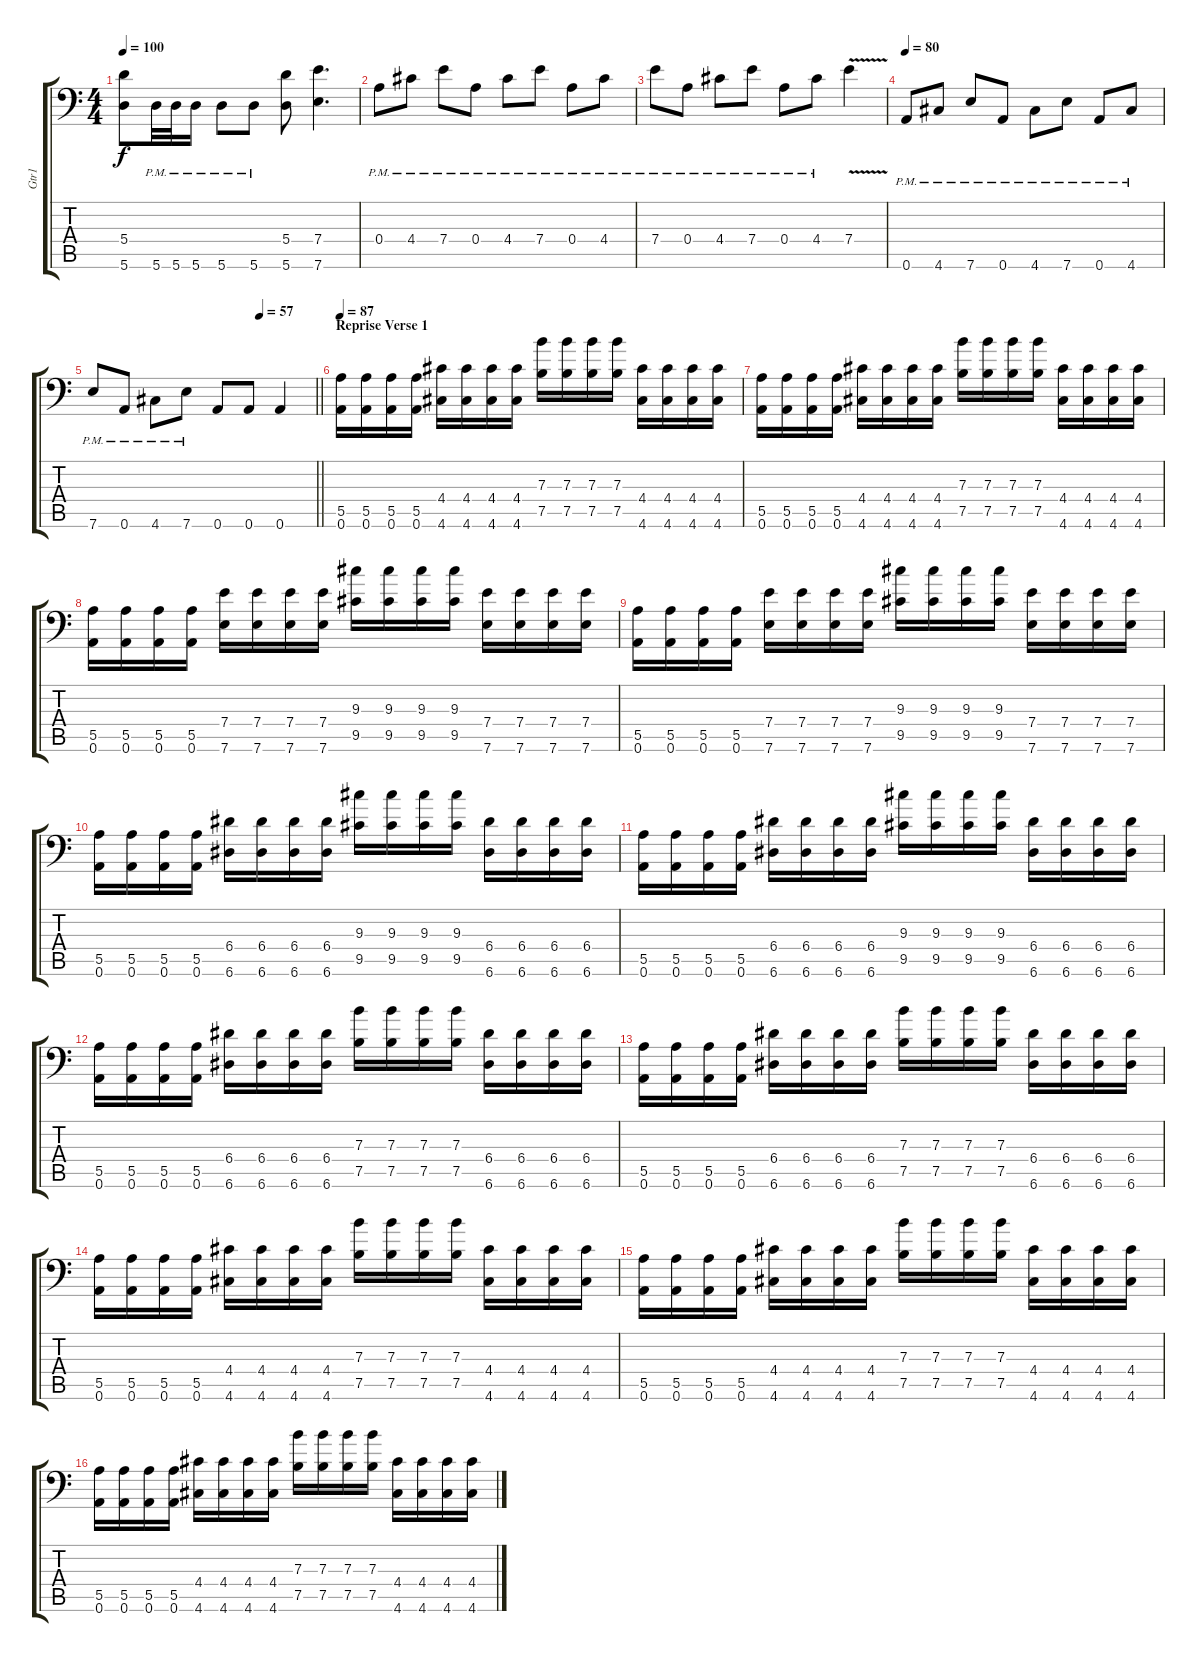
\track ("Gtr1" "Gtr1") {instrument distortionguitar}
\staff {score tabs}
\tuning (Db4 A3 E3 A2 E2 A1) {hide}
\ts (4 4)
\tempo 100
\clef f4
\ks c
(5.4{t} 5.6{t}).8{dy f} 5.6{pm}.32 5.6{pm}.32 5.6{pm}.16 5.6{pm}.8 5.6{pm}.8 (5.4 5.6).8 (7.4 7.6).4{d} |
0.4{pm}.8 4.4{pm}.8 7.4{pm}.8 0.4{pm}.8 4.4{pm}.8 7.4{pm}.8 0.4{pm}.8 4.4{pm}.8 |
7.4{pm}.8 0.4{pm}.8 4.4{pm}.8 7.4{pm}.8 0.4{pm}.8 4.4{pm}.8 7.4{v}.4 |
\tempo 80
0.6{pm}.8 4.6{pm}.8 7.6{pm}.8 0.6{pm}.8 4.6{pm}.8 7.6{pm}.8 0.6{pm}.8 4.6{pm}.8 |
\tempo (57 0.75)
\barLineRight lightlight
7.6{pm}.8 0.6{pm}.8 4.6{pm}.8 7.6{pm}.8 0.6.8 0.6.8 0.6.4 |
\section ("" "Reprise Verse 1")
\tempo 87
(5.5 0.6).16 (5.5 0.6).16 (5.5 0.6).16 (5.5 0.6).16 (4.4 4.6).16 (4.4 4.6).16 (4.4 4.6).16 (4.4 4.6).16 (7.3 7.5).16 (7.3 7.5).16 (7.3 7.5).16 (7.3 7.5).16 (4.4 4.6).16 (4.4 4.6).16 (4.4 4.6).16 (4.4 4.6).16 |
(5.5 0.6).16 (5.5 0.6).16 (5.5 0.6).16 (5.5 0.6).16 (4.4 4.6).16 (4.4 4.6).16 (4.4 4.6).16 (4.4 4.6).16 (7.3 7.5).16 (7.3 7.5).16 (7.3 7.5).16 (7.3 7.5).16 (4.4 4.6).16 (4.4 4.6).16 (4.4 4.6).16 (4.4 4.6).16 |
(5.5 0.6).16 (5.5 0.6).16 (5.5 0.6).16 (5.5 0.6).16 (7.4 7.6).16 (7.4 7.6).16 (7.4 7.6).16 (7.4 7.6).16 (9.3 9.5).16 (9.3 9.5).16 (9.3 9.5).16 (9.3 9.5).16 (7.4 7.6).16 (7.4 7.6).16 (7.4 7.6).16 (7.4 7.6).16 |
(5.5 0.6).16 (5.5 0.6).16 (5.5 0.6).16 (5.5 0.6).16 (7.4 7.6).16 (7.4 7.6).16 (7.4 7.6).16 (7.4 7.6).16 (9.3 9.5).16 (9.3 9.5).16 (9.3 9.5).16 (9.3 9.5).16 (7.4 7.6).16 (7.4 7.6).16 (7.4 7.6).16 (7.4 7.6).16 |
(5.5 0.6).16 (5.5 0.6).16 (5.5 0.6).16 (5.5 0.6).16 (6.4 6.6).16 (6.4 6.6).16 (6.4 6.6).16 (6.4 6.6).16 (9.3 9.5).16 (9.3 9.5).16 (9.3 9.5).16 (9.3 9.5).16 (6.4 6.6).16 (6.4 6.6).16 (6.4 6.6).16 (6.4 6.6).16 |
(5.5 0.6).16 (5.5 0.6).16 (5.5 0.6).16 (5.5 0.6).16 (6.4 6.6).16 (6.4 6.6).16 (6.4 6.6).16 (6.4 6.6).16 (9.3 9.5).16 (9.3 9.5).16 (9.3 9.5).16 (9.3 9.5).16 (6.4 6.6).16 (6.4 6.6).16 (6.4 6.6).16 (6.4 6.6).16 |
(5.5 0.6).16 (5.5 0.6).16 (5.5 0.6).16 (5.5 0.6).16 (6.4 6.6).16 (6.4 6.6).16 (6.4 6.6).16 (6.4 6.6).16 (7.3 7.5).16 (7.3 7.5).16 (7.3 7.5).16 (7.3 7.5).16 (6.4 6.6).16 (6.4 6.6).16 (6.4 6.6).16 (6.4 6.6).16 |
(5.5 0.6).16 (5.5 0.6).16 (5.5 0.6).16 (5.5 0.6).16 (6.4 6.6).16 (6.4 6.6).16 (6.4 6.6).16 (6.4 6.6).16 (7.3 7.5).16 (7.3 7.5).16 (7.3 7.5).16 (7.3 7.5).16 (6.4 6.6).16 (6.4 6.6).16 (6.4 6.6).16 (6.4 6.6).16 |
(5.5 0.6).16 (5.5 0.6).16 (5.5 0.6).16 (5.5 0.6).16 (4.4 4.6).16 (4.4 4.6).16 (4.4 4.6).16 (4.4 4.6).16 (7.3 7.5).16 (7.3 7.5).16 (7.3 7.5).16 (7.3 7.5).16 (4.4 4.6).16 (4.4 4.6).16 (4.4 4.6).16 (4.4 4.6).16 |
(5.5 0.6).16 (5.5 0.6).16 (5.5 0.6).16 (5.5 0.6).16 (4.4 4.6).16 (4.4 4.6).16 (4.4 4.6).16 (4.4 4.6).16 (7.3 7.5).16 (7.3 7.5).16 (7.3 7.5).16 (7.3 7.5).16 (4.4 4.6).16 (4.4 4.6).16 (4.4 4.6).16 (4.4 4.6).16 |
(5.5 0.6).16 (5.5 0.6).16 (5.5 0.6).16 (5.5 0.6).16 (4.4 4.6).16 (4.4 4.6).16 (4.4 4.6).16 (4.4 4.6).16 (7.3 7.5).16 (7.3 7.5).16 (7.3 7.5).16 (7.3 7.5).16 (4.4 4.6).16 (4.4 4.6).16 (4.4 4.6).16 (4.4 4.6).16
